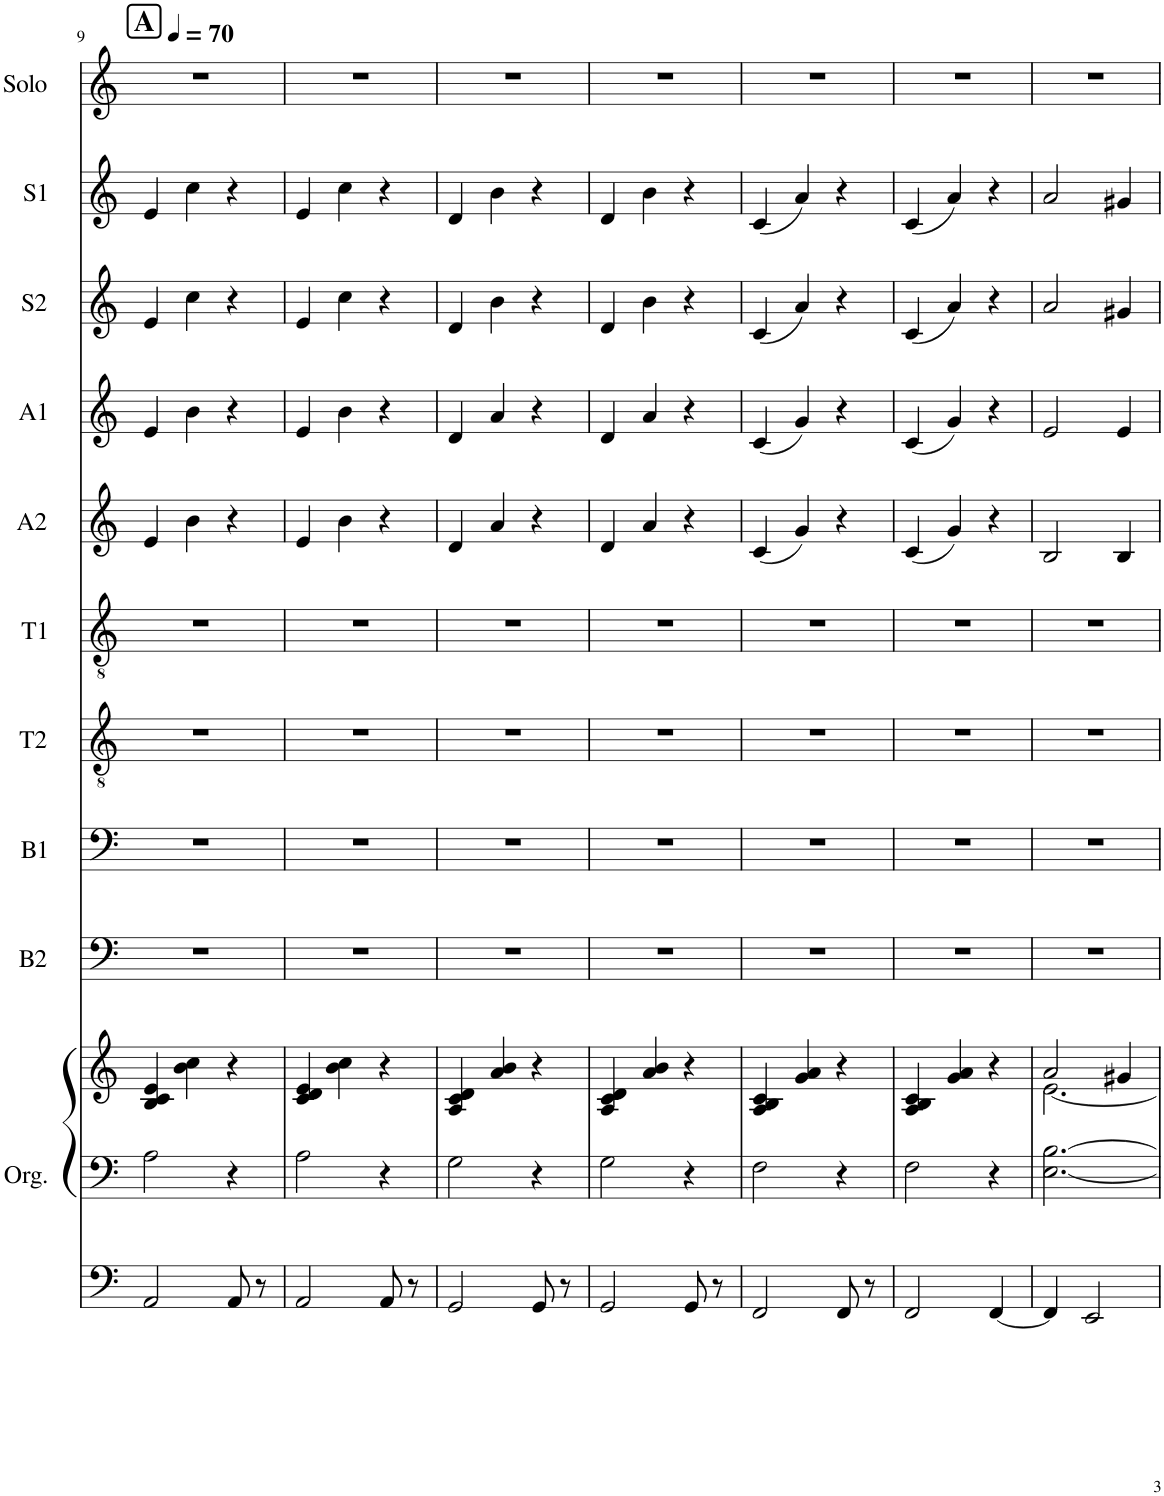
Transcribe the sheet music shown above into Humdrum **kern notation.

**kern	**kern	**kern	**kern	**kern	**kern	**kern	**kern	**kern	**kern	**kern	**kern
*part10	*part10	*part10	*part9	*part8	*part7	*part6	*part5	*part4	*part3	*part2	*part1
*staff12	*staff11	*staff10	*staff9	*staff8	*staff7	*staff6	*staff5	*staff4	*staff3	*staff2	*staff1
*I"Organ	*	*	*I"Bass 2	*I"Bass 1	*I"Tenor 2	*I"Tenor 1	*I"Alto 2	*I"Alto 1	*I"Soprano 2	*I"Soprano 1	*I"Solo
*I'Org.	*	*	*I'B2	*I'B1	*I'T2	*I'T1	*I'A2	*I'A1	*I'S2	*I'S1	*I'Solo
!!LO:PB:g=z
*clefF4	*clefF4	*clefG2	*clefF4	*clefF4	*clefGv2	*clefGv2	*clefG2	*clefG2	*clefG2	*clefG2	*clefG2
*k[]	*k[]	*k[]	*k[]	*k[]	*k[]	*k[]	*k[]	*k[]	*k[]	*k[]	*k[]
*M3/4	*M3/4	*M3/4	*M3/4	*M3/4	*M3/4	*M3/4	*M3/4	*M3/4	*M3/4	*M3/4	*M3/4
*MM70	*MM70	*MM70	*MM70	*MM70	*MM70	*MM70	*MM70	*MM70	*MM70	*MM70	*MM70
!!LO:REH:place=s1:a:B:cj:fs=14:t=A
=9	=9	=9	=9	=9	=9	=9	=9	=9	=9	=9	=9
2AA/	2A\	4B/ 4c/ 4e/	2.r	2.r	2.r	2.r	4e/	4e/	4e/	4e/	2.r
.	.	4b\ 4cc\	.	.	.	.	4b\	4b\	4cc\	4cc\	.
8AA/	4r	4r	.	.	.	.	4r	4r	4r	4r	.
8r	.	.	.	.	.	.	.	.	.	.	.
=10	=10	=10	=10	=10	=10	=10	=10	=10	=10	=10	=10
2AA/	2A\	4c/ 4d/ 4e/	2.r	2.r	2.r	2.r	4e/	4e/	4e/	4e/	2.r
.	.	4b\ 4cc\	.	.	.	.	4b\	4b\	4cc\	4cc\	.
8AA/	4r	4r	.	.	.	.	4r	4r	4r	4r	.
8r	.	.	.	.	.	.	.	.	.	.	.
=11	=11	=11	=11	=11	=11	=11	=11	=11	=11	=11	=11
2GG/	2G\	4A/ 4c/ 4d/	2.r	2.r	2.r	2.r	4d/	4d/	4d/	4d/	2.r
.	.	4a/ 4b/	.	.	.	.	4a/	4a/	4b\	4b\	.
8GG/	4r	4r	.	.	.	.	4r	4r	4r	4r	.
8r	.	.	.	.	.	.	.	.	.	.	.
=12	=12	=12	=12	=12	=12	=12	=12	=12	=12	=12	=12
2GG/	2G\	4A/ 4c/ 4d/	2.r	2.r	2.r	2.r	4d/	4d/	4d/	4d/	2.r
.	.	4a/ 4b/	.	.	.	.	4a/	4a/	4b\	4b\	.
8GG/	4r	4r	.	.	.	.	4r	4r	4r	4r	.
8r	.	.	.	.	.	.	.	.	.	.	.
=13	=13	=13	=13	=13	=13	=13	=13	=13	=13	=13	=13
2FF/	2F\	4A/ 4B/ 4c/	2.r	2.r	2.r	2.r	(4c/	(4c/	(4c/	(4c/	2.r
.	.	4g/ 4a/	.	.	.	.	4g/)	4g/)	4a/)	4a/)	.
8FF/	4r	4r	.	.	.	.	4r	4r	4r	4r	.
8r	.	.	.	.	.	.	.	.	.	.	.
=14	=14	=14	=14	=14	=14	=14	=14	=14	=14	=14	=14
2FF/	2F\	4A/ 4B/ 4c/	2.r	2.r	2.r	2.r	(4c/	(4c/	(4c/	(4c/	2.r
.	.	4g/ 4a/	.	.	.	.	4g/)	4g/)	4a/)	4a/)	.
[4FF/	4r	4r	.	.	.	.	4r	4r	4r	4r	.
=15	=15	=15	=15	=15	=15	=15	=15	=15	=15	=15	=15
*	*	*^	*	*	*	*	*	*	*	*	*
4FF/]	[2.E\ [2.B\	2a/	[2.e\	2.r	2.r	2.r	2.r	2B/	2e/	2a/	2a/	2.r
2EE/	.	.	.	.	.	.	.	.	.	.	.	.
.	.	4g#X/	.	.	.	.	.	4B/	4e/	4g#X/	4g#X/	.
*	*	*v	*v	*	*	*	*	*	*	*	*	*
=	=	=	=	=	=	=	=	=	=	=	=
*-	*-	*-	*-	*-	*-	*-	*-	*-	*-	*-	*-
